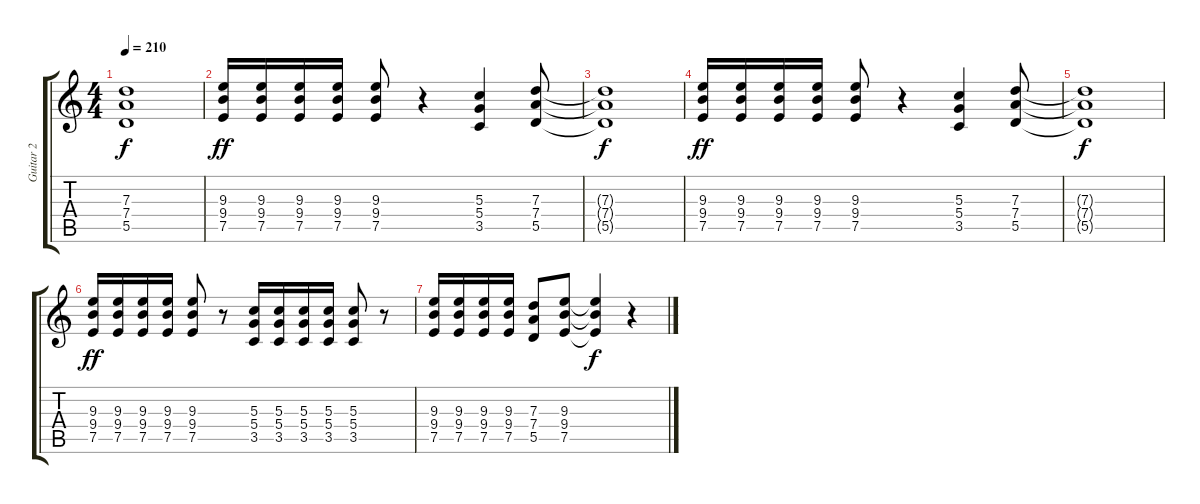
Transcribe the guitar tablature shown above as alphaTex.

\track ("Guitar 2" "Guitar 2") {instrument overdrivenguitar}
\staff {score tabs}
\tuning (E4 B3 G3 D3 A2 E2) {hide}
\ts (4 4)
\tempo 210
\clef g2
\ks c
(7.3{t} 7.4{t} 5.5{t}).1{dy f} |
(9.3 9.4 7.5).16{dy ff} (9.3 9.4 7.5).16 (9.3 9.4 7.5).16 (9.3 9.4 7.5).16 (9.3 9.4 7.5).8 r.4 (5.3 5.4 3.5).4 (7.3 7.4 5.5).8 |
(7.3{t} 7.4{t} 5.5{t}).1{dy f} |
(9.3 9.4 7.5).16{dy ff} (9.3 9.4 7.5).16 (9.3 9.4 7.5).16 (9.3 9.4 7.5).16 (9.3 9.4 7.5).8 r.4 (5.3 5.4 3.5).4 (7.3 7.4 5.5).8 |
(7.3{t} 7.4{t} 5.5{t}).1{dy f} |
(9.3 9.4 7.5).16{dy ff} (9.3 9.4 7.5).16 (9.3 9.4 7.5).16 (9.3 9.4 7.5).16 (9.3 9.4 7.5).8 r.8 (5.3 5.4 3.5).16 (5.3 5.4 3.5).16 (5.3 5.4 3.5).16 (5.3 5.4 3.5).16 (5.3 5.4 3.5).8 r.8 |
(9.3 9.4 7.5).16 (9.3 9.4 7.5).16 (9.3 9.4 7.5).16 (9.3 9.4 7.5).16 (7.3 7.4 5.5).8 (9.3 9.4 7.5).8 (9.3{t} 9.4{t} 7.5{t}).4{dy f} r.4
